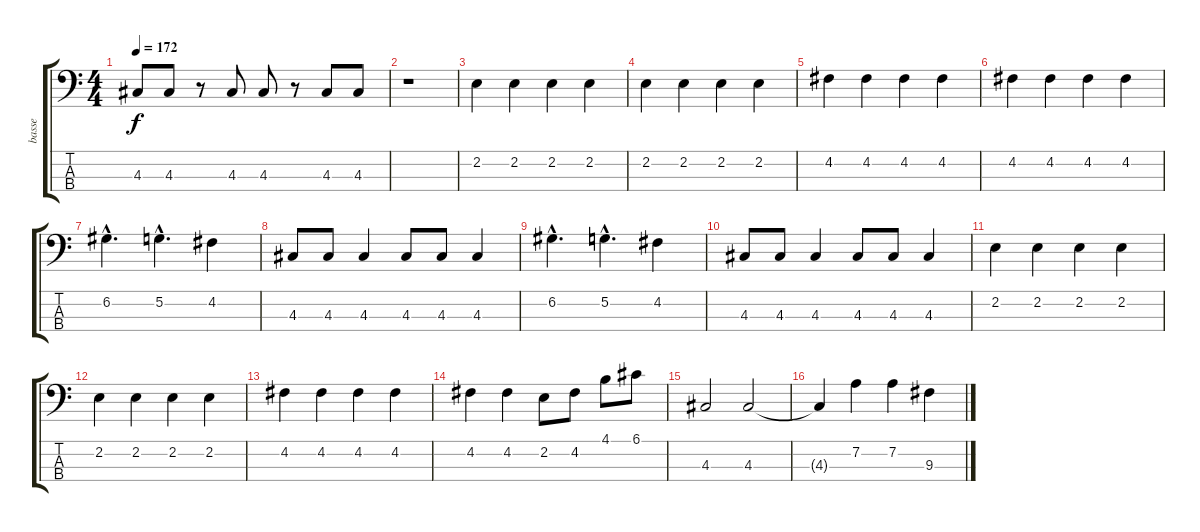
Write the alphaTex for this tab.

\track ("basse" "basse") {instrument electricbassfinger}
\staff {score tabs}
\tuning (G2 D2 A1 E1) {hide}
\ts (4 4)
\tempo 172
\clef f4
\ks c
4.3.8{dy f} 4.3.8 r.8 4.3.8 4.3.8 r.8 4.3.8 4.3.8 |
r.1 |
2.2.4 2.2.4 2.2.4 2.2.4 |
2.2.4 2.2.4 2.2.4 2.2.4 |
4.2.4 4.2.4 4.2.4 4.2.4 |
4.2.4 4.2.4 4.2.4 4.2.4 |
6.2{hac}.4{d} 5.2{hac}.4{d} 4.2.4 |
4.3.8 4.3.8 4.3.4 4.3.8 4.3.8 4.3.4 |
6.2{hac}.4{d} 5.2{hac}.4{d} 4.2.4 |
4.3.8 4.3.8 4.3.4 4.3.8 4.3.8 4.3.4 |
2.2.4 2.2.4 2.2.4 2.2.4 |
2.2.4 2.2.4 2.2.4 2.2.4 |
4.2.4 4.2.4 4.2.4 4.2.4 |
4.2.4 4.2.4 2.2.8 4.2.8 4.1.8 6.1.8 |
4.3.2 4.3.2 |
4.3{t}.4 7.2.4 7.2.4 9.3.4
